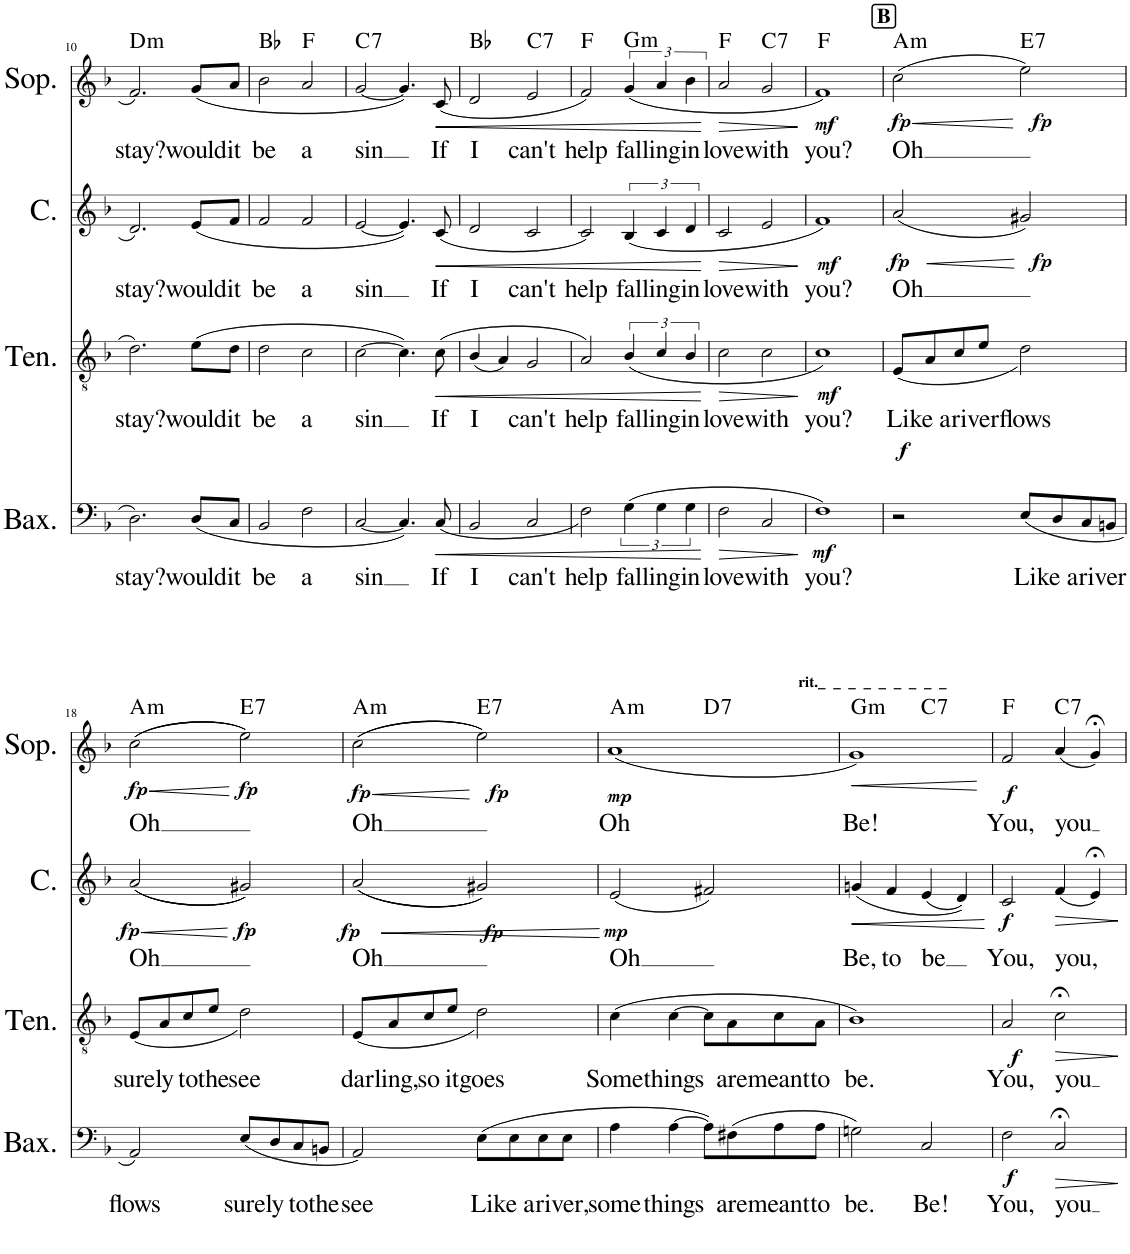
**kern	**text	**dynam	**kern	**text	**dynam	**kern	**text	**dynam	**kern	**text	**dynam	**harte
*part4	*part4	*part4	*part3	*part3	*part3	*part2	*part2	*part2	*part1	*part1	*part1	*part1
*staff4	*staff4	*staff4	*staff3	*staff3	*staff3	*staff2	*staff2	*staff2	*staff1	*staff1	*staff1	*
*I"Baixo	*	*	*I"Tenor	*	*	*I"Contralto	*	*	*I"Soprano	*	*	*
*I'Bax.	*	*	*I'Ten.	*	*	*I'C.	*	*	*I'Sop.	*	*	*
!!LO:PB:g=z
*clefF4	*	*	*clefGv2	*	*	*clefG2	*	*	*clefG2	*	*	*
*k[b-]	*	*	*k[b-]	*	*	*k[b-]	*	*	*k[b-]	*	*	*
*M4/4	*	*	*M4/4	*	*	*M4/4	*	*	*M4/4	*	*	*
=10	=10	=10	=10	=10	=10	=10	=10	=10	=10	=10	=10	=10
!	!LO:LY:b	!	!	!LO:LY:b	!	!	!LO:LY:b	!	!	!LO:LY:b	!	!LO:H:kt=m
2.D\	stay?	.	2.d\	stay?	.	2.d/	stay?	.	2.f/	stay?	.	D:min
!	!LO:LY:b	!	!	!LO:LY:b	!	!	!LO:LY:b	!	!	!LO:LY:b	!	!
(<8D/L	would	.	(8e\L	would	.	(<8e/L	would	.	(<8g/L	would	.	.
!	!LO:LY:b	!	!	!LO:LY:b	!	!	!LO:LY:b	!	!	!LO:LY:b	!	!
8C/J	it	.	8d\J	it	.	8f/J	it	.	8a/J	it	.	.
=11	=11	=11	=11	=11	=11	=11	=11	=11	=11	=11	=11	=11
!	!LO:LY:b	!	!	!LO:LY:b	!	!	!LO:LY:b	!	!	!LO:LY:b	!	!
2BB-/	be	.	2d\	be	.	2f/	be	.	2b-\	be	.	Bb:maj
!	!LO:LY:b	!	!	!LO:LY:b	!	!	!LO:LY:b	!	!	!LO:LY:b	!	!
2F\	a	.	2c\	a	.	2f/	a	.	2a/	a	.	F:maj
=12	=12	=12	=12	=12	=12	=12	=12	=12	=12	=12	=12	=12
!	!LO:LY:b	!	!	!LO:LY:b	!	!	!LO:LY:b	!	!	!LO:LY:b	!	!LO:H:kt=7
[2C/	sin	.	[2c\	sin	.	[2e/	sin	.	[2g/	sin	.	C:7
4.C/])	.	.	4.c\])	.	.	4.e/])	.	.	4.g/])	.	.	.
!	!LO:LY:b	!LO:HP:b	!	!LO:LY:b	!LO:HP:b	!	!LO:LY:b	!LO:HP:b	!	!LO:LY:b	!LO:HP:b	!
(<8C/	If	<	(8c\	If	<	(<8c/	If	<	(<8c/	If	<	.
=13	=13	=13	=13	=13	=13	=13	=13	=13	=13	=13	=13	=13
!	!LO:LY:b	!	!	!LO:LY:b	!	!	!LO:LY:b	!	!	!LO:LY:b	!	!
2BB-/	I	.	(4B-/	I	.	2d/	I	.	2d/	I	.	Bb:maj
.	.	.	4A/)	.	.	.	.	.	.	.	.	.
!	!LO:LY:b	!	!	!LO:LY:b	!	!	!LO:LY:b	!	!	!LO:LY:b	!	!LO:H:kt=7
2C/	can't	.	2G/	can't	.	2c/	can't	.	2e/	can't	.	C:7
=14	=14	=14	=14	=14	=14	=14	=14	=14	=14	=14	=14	=14
!	!LO:LY:b	!	!	!LO:LY:b	!	!	!LO:LY:b	!	!	!LO:LY:b	!	!
2F\)	help	.	2A/)	help	.	2c/)	help	.	2f/)	help	.	F:maj
!	!LO:LY:b	!	!	!LO:LY:b	!	!	!LO:LY:b	!	!	!LO:LY:b	!	!LO:H:kt=m
(6G\	fal-	.	(<6B-/	fal-	.	(<6B-/	fal-	.	(<6g/	fal-	.	G:min
!	!LO:LY:b	!	!	!LO:LY:b	!	!	!LO:LY:b	!	!	!LO:LY:b	!	!
6G\	-ling	.	6c/	-ling	.	6c/	-ling	.	6a/	-ling	.	.
!	!LO:LY:b	!	!	!LO:LY:b	!	!	!LO:LY:b	!	!	!LO:LY:b	!	!
6G\	in	.	6B-/	in	.	6d/	in	.	6b-\	in	.	.
.	.	[	.	.	[	.	.	[	.	.	[	.
=15	=15	=15	=15	=15	=15	=15	=15	=15	=15	=15	=15	=15
!	!LO:LY:b	!LO:HP:b	!	!LO:LY:b	!LO:HP:b	!	!LO:LY:b	!LO:HP:b	!	!LO:LY:b	!LO:HP:b	!
2F\	love	>	2c\	love	>	2c/	love	>	2a/	love	>	F:maj
!	!LO:LY:b	!	!	!LO:LY:b	!	!	!LO:LY:b	!	!	!LO:LY:b	!	!LO:H:kt=7
2C/	with	.	2c\	with	.	2e/	with	.	2g/	with	.	C:7
.	.	]	.	.	]	.	.	]	.	.	]	.
=16	=16	=16	=16	=16	=16	=16	=16	=16	=16	=16	=16	=16
!	!LO:LY:b	!LO:DY:b	!	!LO:LY:b	!LO:DY:b	!	!LO:LY:b	!LO:DY:b	!	!LO:LY:b	!LO:DY:b	!
1F)	you?	mf	1c)	you?	mf	1f)	you?	mf	1f)	you?	mf	F:maj
!!LO:REH:place=s1:a:B:cj:fs=14:t=B
=17	=17	=17	=17	=17	=17	=17	=17	=17	=17	=17	=17	=17
!	!	!LO:DY:a	!	!LO:LY:b	!	!	!LO:LY:b	!LO:HP:b	!	!LO:LY:b	!LO:HP:b	!
!	!	!	!	!	!	!	!	!LO:DY:n=1:b	!	!	!LO:DY:n=1:b	!LO:H:kt=m
2r	.	f	(<8E/L	Li-	.	(2a/	Oh	< fp	(2cc\	Oh	< fp	A:min
!	!	!	!	!LO:LY:b	!	!	!	!	!	!	!	!
.	.	.	8A/	-ke a	.	.	.	.	.	.	.	.
!	!	!	!	!LO:LY:b	!	!	!	!	!	!	!	!
.	.	.	8c/	ri-	.	.	.	.	.	.	.	.
!	!	!	!	!LO:LY:b	!	!	!	!	!	!	!	!
.	.	.	8e/J	-ver	.	.	.	.	.	.	.	.
!	!LO:LY:b	!	!	!LO:LY:b	!	!	!	!LO:DY:n=2:b	!	!	!LO:DY:n=2:b	!LO:H:kt=7
(8E/L	Li-	.	2d\)	flows	.	2g#X/)	.	[ fp	2ee\)	.	[ fp	E:7
!	!LO:LY:b	!	!	!	!	!	!	!	!	!	!	!
8D/	-ke a	.	.	.	.	.	.	.	.	.	.	.
!	!LO:LY:b	!	!	!	!	!	!	!	!	!	!	!
8C/	ri-	.	.	.	.	.	.	.	.	.	.	.
!	!LO:LY:b	!	!	!	!	!	!	!	!	!	!	!
8BBn/J	-ver	.	.	.	.	.	.	.	.	.	.	.
!!LO:LB:g=z
=18	=18	=18	=18	=18	=18	=18	=18	=18	=18	=18	=18	=18
!	!LO:LY:b	!	!	!LO:LY:b	!	!	!LO:LY:b	!LO:HP:b	!	!LO:LY:b	!LO:HP:b	!
!	!	!	!	!	!	!	!	!LO:DY:n=1:b	!	!	!LO:DY:n=1:b	!LO:H:kt=m
2AA/)	flows	.	(<8E/L	sure-	.	((2a/	Oh	< fp	((2cc\	Oh	< fp	A:min
!	!	!	!	!LO:LY:b	!	!	!	!	!	!	!	!
.	.	.	8A/	-ly	.	.	.	.	.	.	.	.
!	!	!	!	!LO:LY:b	!	!	!	!	!	!	!	!
.	.	.	8c/	to	.	.	.	.	.	.	.	.
!	!	!	!	!LO:LY:b	!	!	!	!	!	!	!	!
.	.	.	8e/J	the	.	.	.	.	.	.	.	.
!	!LO:LY:b	!	!	!LO:LY:b	!	!	!	!LO:DY:n=2:b	!	!	!LO:DY:n=2:b	!LO:H:kt=7
(8E/L	sure-	.	2d\)	see	.	2g#X/))	.	[ fp	2ee\))	.	[ fp	E:7
!	!LO:LY:b	!	!	!	!	!	!	!	!	!	!	!
8D/	-ly	.	.	.	.	.	.	.	.	.	.	.
!	!LO:LY:b	!	!	!	!	!	!	!	!	!	!	!
8C/	to	.	.	.	.	.	.	.	.	.	.	.
!	!LO:LY:b	!	!	!	!	!	!	!	!	!	!	!
8BBn/J	the	.	.	.	.	.	.	.	.	.	.	.
=19	=19	=19	=19	=19	=19	=19	=19	=19	=19	=19	=19	=19
!	!LO:LY:b	!	!	!LO:LY:b	!	!	!LO:LY:b	!LO:HP:b	!	!LO:LY:b	!LO:HP:b	!
!	!	!	!	!	!	!	!	!LO:DY:n=1:b	!	!	!LO:DY:n=1:b	!LO:H:kt=m
2AA/)	see	.	(<8E/L	dar-	.	((2a/	Oh	< fp	((2cc\	Oh	< fp	A:min
!	!	!	!	!LO:LY:b	!	!	!	!	!	!	!	!
.	.	.	8A/	-ling,	.	.	.	.	.	.	.	.
!	!	!	!	!LO:LY:b	!	!	!	!	!	!	!	!
.	.	.	8c/	so	.	.	.	.	.	.	.	.
!	!	!	!	!LO:LY:b	!	!	!	!	!	!	!	!
.	.	.	8e/J	it	.	.	.	.	.	.	.	.
!	!LO:LY:b	!	!	!LO:LY:b	!	!	!	!LO:DY:n=2:b	!	!	!LO:DY:n=2:b	!LO:H:kt=7
(8E\L	Li-	.	2d\)	goes	.	2g#X/))	.	fp	2ee\))	.	[ fp	E:7
!	!LO:LY:b	!	!	!	!	!	!	!	!	!	!	!
8E\	-ke a	.	.	.	.	.	.	.	.	.	.	.
!	!LO:LY:b	!	!	!	!	!	!	!	!	!	!	!
8E\	ri-	.	.	.	.	.	.	.	.	.	.	.
!	!LO:LY:b	!	!	!	!	!	!	!	!	!	!	!
8E\J	-ver,	.	.	.	.	.	.	.	.	.	.	.
.	.	.	.	.	.	.	.	[	.	.	.	.
=20	=20	=20	=20	=20	=20	=20	=20	=20	=20	=20	=20	=20
!	!LO:LY:b	!	!	!LO:LY:b	!	!	!LO:LY:b	!LO:DY:b	!	!LO:LY:b	!LO:DY:b	!LO:H:kt=m
*	*	*	*	*	*	*	*	*	*^	*	*	*
4A\	some	.	(4c\	Some	.	(2e/	Oh	mp	(1a	2ryy	Oh	mp	A:min
!	!LO:LY:b	!	!	!LO:LY:b	!	!	!	!	!	!	!	!	!
[4A\	things	.	[4c\	things	.	.	.	.	.	.	.	.	.
!	!	!	!	!	!	!	!	!	!	!	!	!	!LO:H:kt=7
8A\L])	.	.	8c\L]	.	.	2f#X/)	.	.	.	2ryy	.	.	D:7
!	!LO:LY:b	!	!	!LO:LY:b	!	!	!	!	!	!	!	!	!
(8F#X\	are	.	8A\	are	.	.	.	.	.	.	.	.	.
!	!LO:LY:b	!	!	!LO:LY:b	!	!	!	!	!	!	!	!	!
8A\	meant	.	8c\	meant	.	.	.	.	.	.	.	.	.
!	!LO:LY:b	!	!	!LO:LY:b	!	!	!	!	!	!	!	!	!
8A\J	to	.	8A\J	to	.	.	.	.	.	.	.	.	.
=21	=21	=21	=21	=21	=21	=21	=21	=21	=21	=21	=21	=21	=21
!	!	!	!	!	!	!	!	!	!LO:TX:a:B:t=rit._  _  _  _  _  _  _  _  _	!	!	!	!
!	!LO:LY:b	!	!	!LO:LY:b	!	!	!LO:LY:b	!LO:HP:b	!	!	!LO:LY:b	!LO:HP:b	!LO:H:kt=m
2Gn\)	be.	.	1B-)	be.	.	(4gn/	Be,	<	1g)	2ryy	Be!	<	G:min
!	!	!	!	!	!	!	!LO:LY:b	!	!	!	!	!	!
.	.	.	.	.	.	4f/	to	.	.	.	.	.	.
!	!LO:LY:b	!	!	!	!	!	!LO:LY:b	!	!	!	!	!	!LO:H:kt=7
2C/	Be!	.	.	.	.	(4e/	be	.	.	2ryy	.	.	C:7
.	.	.	.	.	.	4d/))	.	.	.	.	.	.	.
.	.	.	.	.	.	.	.	[	.	.	.	.	.
=22	=22	=22	=22	=22	=22	=22	=22	=22	=22	=22	=22	=22	=22
!	!LO:LY:b	!LO:DY:b	!	!LO:LY:b	!LO:DY:b	!	!LO:LY:b	!LO:DY:b	!	!	!LO:LY:b	!LO:DY:b	!
*	*	*	*	*	*	*	*	*	*v	*v	*	*	*
2F\	You,	f	2A/	You,	f	2c/	You,	f	2f/	You,	f	F:maj
!	!LO:LY:b	!LO:HP:b	!	!LO:LY:b	!LO:HP:b	!	!LO:LY:b	!LO:HP:b	!	!LO:LY:b	!	!LO:H:kt=7
2C;</	you	>	2c;<\	you	>	(4f/	you,	>	(4a/	you	[	C:7
.	.	.	.	.	.	4e;</)	.	.	4g;</)	.	.	.
.	.	]	.	.	]	.	.	]	.	.	.	.
=	=	=	=	=	=	=	=	=	=	=	=	=
*-	*-	*-	*-	*-	*-	*-	*-	*-	*-	*-	*-	*-
